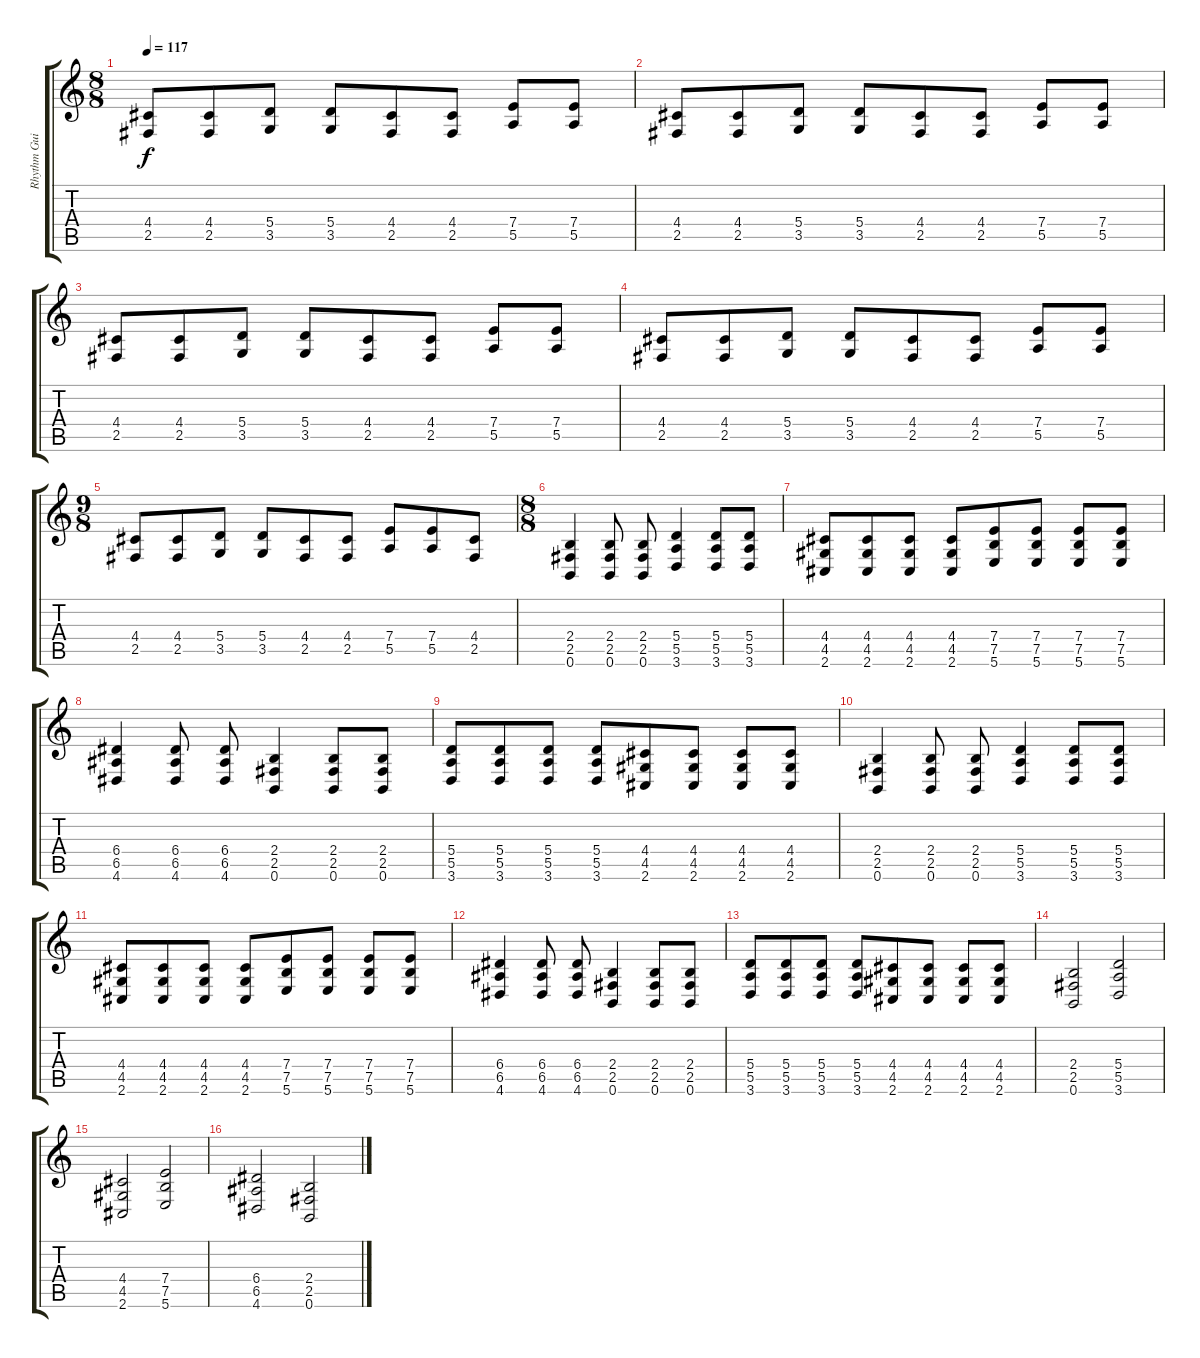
\track ("Rhythm Guitar 2" "Rhythm Gui") {instrument distortionguitar}
\staff {score tabs}
\tuning (B3 Gb3 D3 A2 E2 B1) {hide}
\ts (8 8)
\tempo 117
\clef g2
\ks c
(4.4 2.5).8{dy f} (4.4 2.5).8 (5.4 3.5).8 (5.4 3.5).8 (4.4 2.5).8 (4.4 2.5).8 (7.4 5.5).8 (7.4 5.5).8 |
(4.4 2.5).8 (4.4 2.5).8 (5.4 3.5).8 (5.4 3.5).8 (4.4 2.5).8 (4.4 2.5).8 (7.4 5.5).8 (7.4 5.5).8 |
(4.4 2.5).8 (4.4 2.5).8 (5.4 3.5).8 (5.4 3.5).8 (4.4 2.5).8 (4.4 2.5).8 (7.4 5.5).8 (7.4 5.5).8 |
(4.4 2.5).8 (4.4 2.5).8 (5.4 3.5).8 (5.4 3.5).8 (4.4 2.5).8 (4.4 2.5).8 (7.4 5.5).8 (7.4 5.5).8 |
\ts (9 8)
(4.4 2.5).8 (4.4 2.5).8 (5.4 3.5).8 (5.4 3.5).8 (4.4 2.5).8 (4.4 2.5).8 (7.4 5.5).8 (7.4 5.5).8 (4.4 2.5).8 |
\ts (8 8)
(2.4 2.5 0.6).4 (2.4 2.5 0.6).8 (2.4 2.5 0.6).8 (5.4 5.5 3.6).4 (5.4 5.5 3.6).8 (5.4 5.5 3.6).8 |
(4.4 4.5 2.6).8 (4.4 4.5 2.6).8 (4.4 4.5 2.6).8 (4.4 4.5 2.6).8 (7.4 7.5 5.6).8 (7.4 7.5 5.6).8 (7.4 7.5 5.6).8 (7.4 7.5 5.6).8 |
(6.4 6.5 4.6).4 (6.4 6.5 4.6).8 (6.4 6.5 4.6).8 (2.4 2.5 0.6).4 (2.4 2.5 0.6).8 (2.4 2.5 0.6).8 |
(5.4 5.5 3.6).8 (5.4 5.5 3.6).8 (5.4 5.5 3.6).8 (5.4 5.5 3.6).8 (4.4 4.5 2.6).8 (4.4 4.5 2.6).8 (4.4 4.5 2.6).8 (4.4 4.5 2.6).8 |
(2.4 2.5 0.6).4 (2.4 2.5 0.6).8 (2.4 2.5 0.6).8 (5.4 5.5 3.6).4 (5.4 5.5 3.6).8 (5.4 5.5 3.6).8 |
(4.4 4.5 2.6).8 (4.4 4.5 2.6).8 (4.4 4.5 2.6).8 (4.4 4.5 2.6).8 (7.4 7.5 5.6).8 (7.4 7.5 5.6).8 (7.4 7.5 5.6).8 (7.4 7.5 5.6).8 |
(6.4 6.5 4.6).4 (6.4 6.5 4.6).8 (6.4 6.5 4.6).8 (2.4 2.5 0.6).4 (2.4 2.5 0.6).8 (2.4 2.5 0.6).8 |
(5.4 5.5 3.6).8 (5.4 5.5 3.6).8 (5.4 5.5 3.6).8 (5.4 5.5 3.6).8 (4.4 4.5 2.6).8 (4.4 4.5 2.6).8 (4.4 4.5 2.6).8 (4.4 4.5 2.6).8 |
(2.4 2.5 0.6).2 (5.4 5.5 3.6).2 |
(4.4 4.5 2.6).2 (7.4 7.5 5.6).2 |
(6.4 6.5 4.6).2 (2.4 2.5 0.6).2
